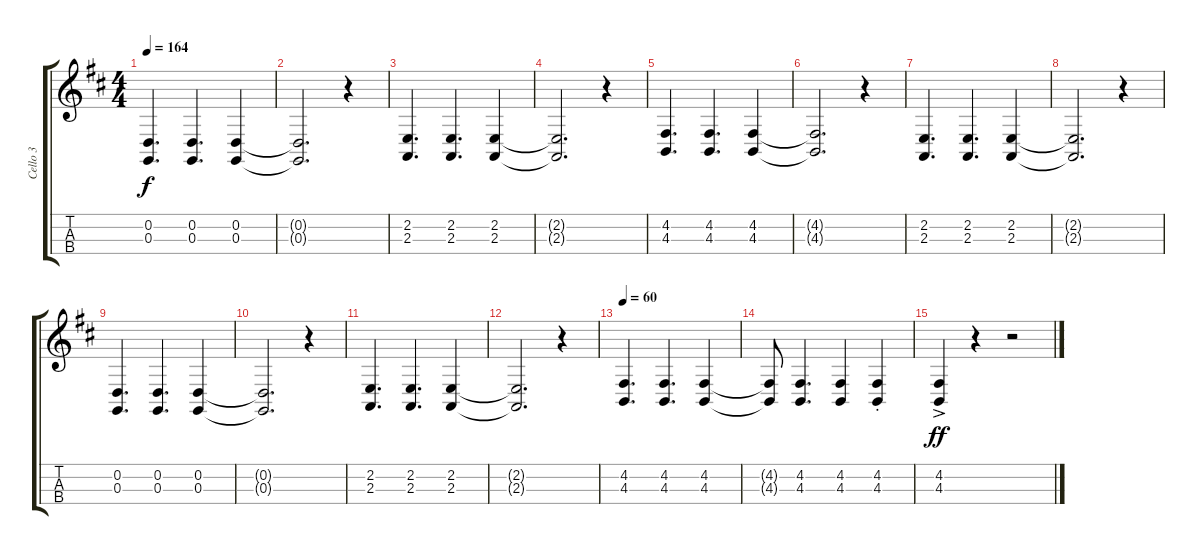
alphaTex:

\track ("Cello 3" "Cello 3") {instrument cello}
\staff {score tabs}
\tuning (A3 D3 G2 C2) {hide}
\ts (4 4)
\tempo 164
\clef g2
\ks d
(0.2 0.3).4{d dy f} (0.2 0.3).4{d} (0.2 0.3).4 |
(0.2{t} 0.3{t}).2{d} r.4 |
(2.2 2.3).4{d} (2.2 2.3).4{d} (2.2 2.3).4 |
(2.2{t} 2.3{t}).2{d} r.4 |
(4.2 4.3).4{d} (4.2 4.3).4{d} (4.2 4.3).4 |
(4.2{t} 4.3{t}).2{d} r.4 |
(2.2 2.3).4{d} (2.2 2.3).4{d} (2.2 2.3).4 |
(2.2{t} 2.3{t}).2{d} r.4 |
(0.2 0.3).4{d} (0.2 0.3).4{d} (0.2 0.3).4 |
(0.2{t} 0.3{t}).2{d} r.4 |
(2.2 2.3).4{d} (2.2 2.3).4{d} (2.2 2.3).4 |
(2.2{t} 2.3{t}).2{d} r.4 |
\tempo 60
(4.2 4.3).4{d} (4.2 4.3).4{d} (4.2 4.3).4 |
(4.2{t} 4.3{t}).8 (4.2 4.3).4{d} (4.2 4.3).4 (4.2{st} 4.3{st}).4 |
(4.2{ac} 4.3).4{dy ff} r.4 r.2
